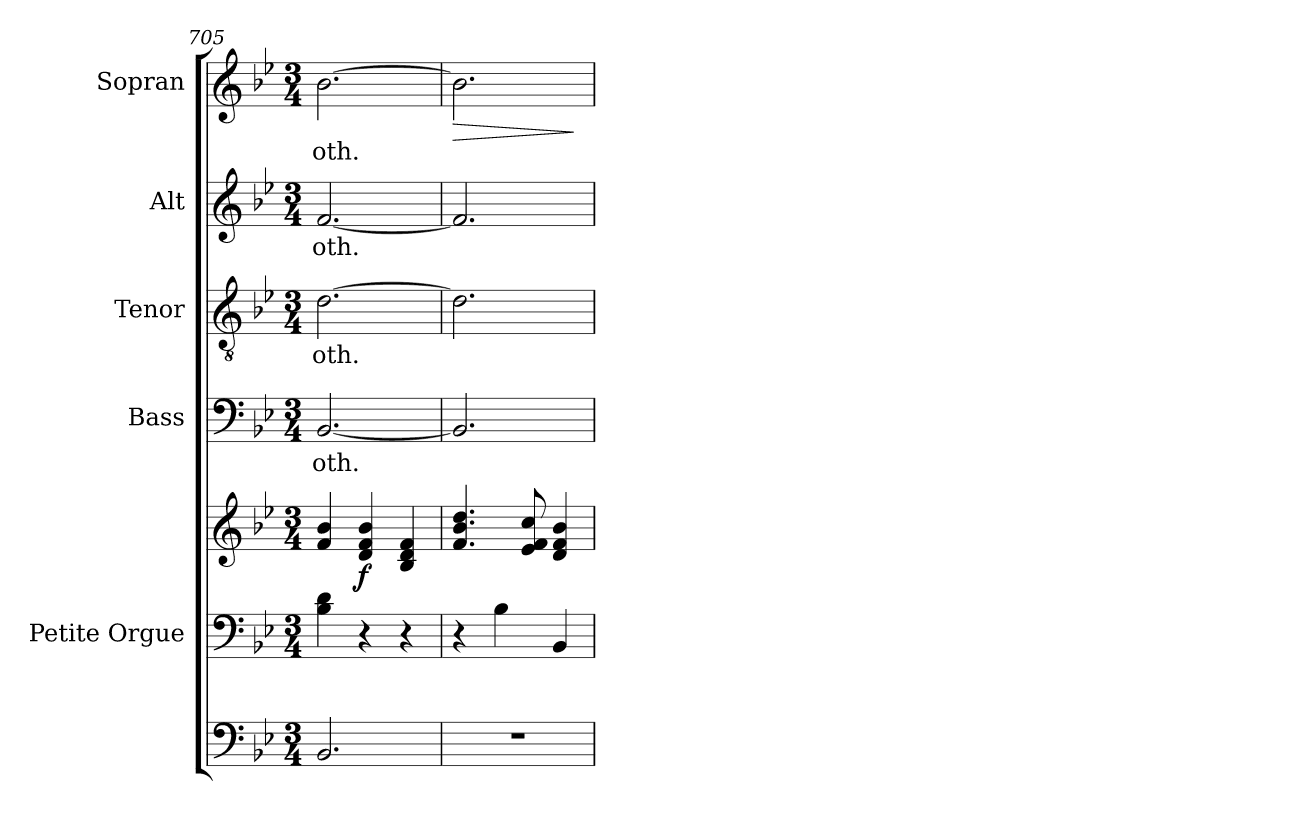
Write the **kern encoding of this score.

**kern	**kern	**kern	**dynam	**kern	**text	**kern	**text	**kern	**text	**kern	**text	**dynam
*part6	*part5	*part5	*part5	*part4	*part4	*part3	*part3	*part2	*part2	*part1	*part1	*part1
*staff7	*staff6	*staff5	*staff5/6	*staff4	*staff4	*staff3	*staff3	*staff2	*staff2	*staff1	*staff1	*staff1
*	*I"Petite Orgue	*	*	*I"Bass	*	*I"Tenor	*	*I"Alt	*	*I"Sopran	*	*
*	*I'Org. 1	*	*	*I'B.	*	*I'T.	*	*I'A.	*	*I'S.	*	*
*clefF4	*clefF4	*clefG2	*	*clefF4	*	*clefGv2	*	*clefG2	*	*clefG2	*	*
*k[b-e-]	*k[b-e-]	*k[b-e-]	*	*k[b-e-]	*	*k[b-e-]	*	*k[b-e-]	*	*k[b-e-]	*	*
*B-:	*B-:	*B-:	*	*B-:	*	*B-:	*	*B-:	*	*B-:	*	*
*M3/4	*M3/4	*M3/4	*	*M3/4	*	*M3/4	*	*M3/4	*	*M3/4	*	*
=705	=705	=705	=705	=705	=705	=705	=705	=705	=705	=705	=705	=705
!	!	!	!	!	!LO:LY:b	!	!LO:LY:b	!	!LO:LY:b	!	!LO:LY:b	!
2.BB-/	4B-\ 4d\	4f/ 4b-/	.	[2.BB-/	-oth.	[2.d\	-oth.	[2.f/	-oth.	[2.b-\	-oth.	.
!	!	!	!LO:DY:b	!	!	!	!	!	!	!	!	!
.	4r	4d/ 4f/ 4b-/	f	.	.	.	.	.	.	.	.	.
.	4r	4B-/ 4d/ 4f/	.	.	.	.	.	.	.	.	.	.
=706	=706	=706	=706	=706	=706	=706	=706	=706	=706	=706	=706	=706
!	!	!	!	!	!	!	!	!	!	!	!	!LO:HP:b
2.r	4r	4.f/ 4.b-/ 4.dd/	.	2.BB-/]	.	2.d\]	.	2.f/]	.	2.b-\]	.	>
.	4B-\	.	.	.	.	.	.	.	.	.	.	.
.	.	8e-/ 8f/ 8cc/	.	.	.	.	.	.	.	.	.	.
.	4BB-/	4d/ 4f/ 4b-/	.	.	.	.	.	.	.	.	.	.
.	.	.	.	.	.	.	.	.	.	.	.	]
=	=	=	=	=	=	=	=	=	=	=	=	=
*-	*-	*-	*-	*-	*-	*-	*-	*-	*-	*-	*-	*-
